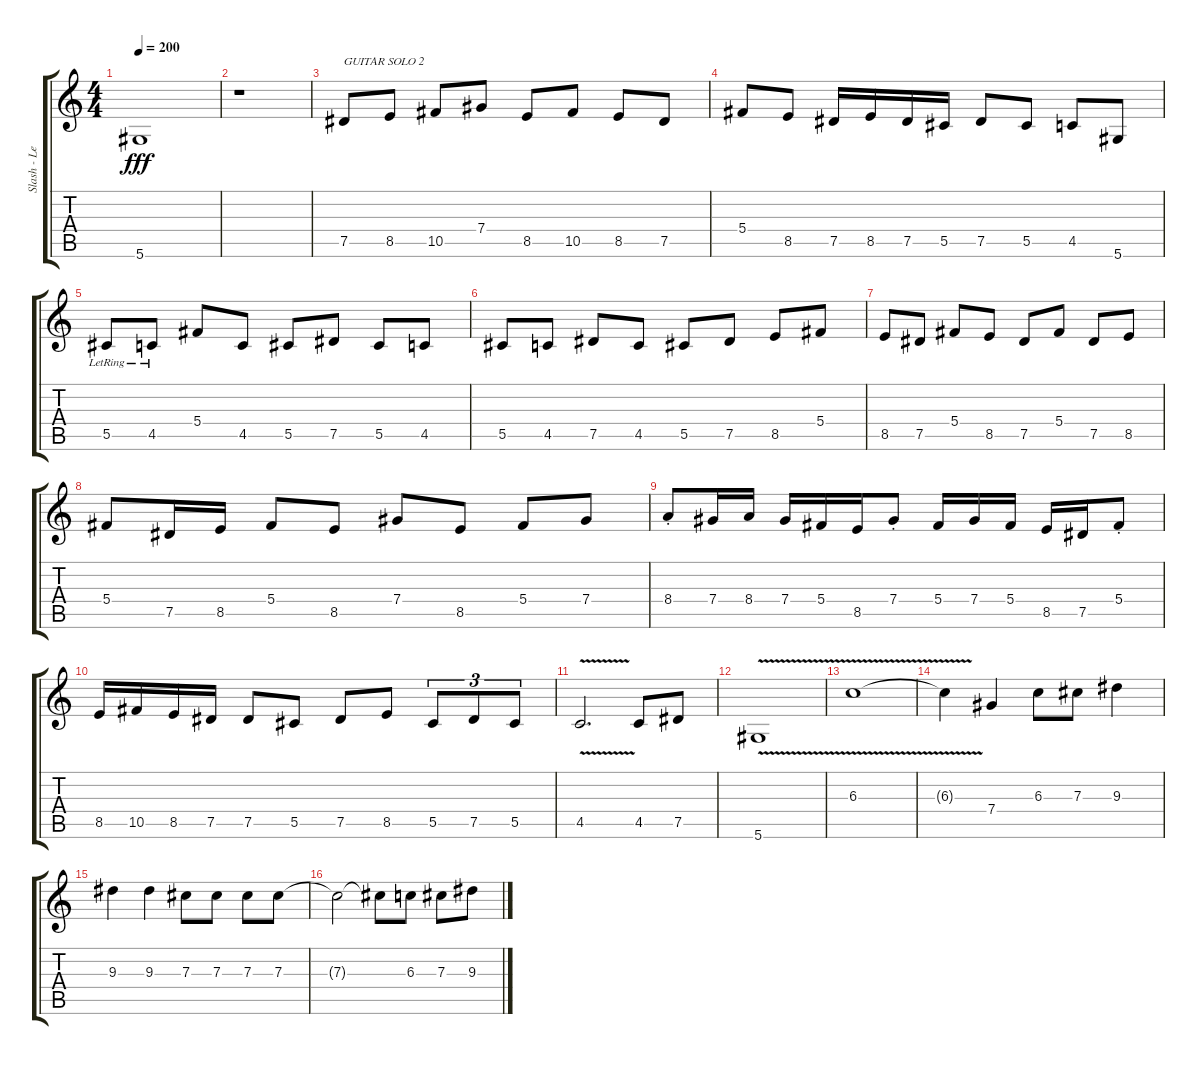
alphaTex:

\track ("Slash - Lead Guitar" "Slash - Le") {instrument acousticguitarsteel}
\staff {score tabs}
\tuning (Eb4 Bb3 Gb3 Db3 Ab2 Eb2) {hide}
\ts (4 4)
\tempo 200
\clef g2
\ks c
5.6{t}.1{dy fff} |
r.1 |
7.5.8{txt "GUITAR SOLO 2"} 8.5.8 10.5.8 7.4.8 8.5.8 10.5.8 8.5.8 7.5.8 |
5.4.8 8.5.8 7.5.16 8.5.16 7.5.16 5.5.16 7.5.8 5.5.8 4.5.8 5.6.8 |
5.5{lr}.8 4.5{lr}.8 5.4.8 4.5.8 5.5.8 7.5.8 5.5.8 4.5.8 |
5.5.8 4.5.8 7.5.8 4.5.8 5.5.8 7.5.8 8.5.8 5.4.8 |
8.5.8 7.5.8 5.4.8 8.5.8 7.5.8 5.4.8 7.5.8 8.5.8 |
5.4.8 7.5.16 8.5.16 5.4.8 8.5.8 7.4.8 8.5.8 5.4.8 7.4.8 |
8.4{st}.8 7.4.16 8.4.16 7.4.16 5.4.16 8.5.16 7.4{st}.8 5.4.16 7.4.16 5.4.16 8.5.16 7.5.16 5.4{st}.8 |
8.5.16 10.5.16 8.5.16 7.5.16 7.5.8 5.5.8 7.5.8 8.5.8 5.5.8{tu (3 2)} 7.5.8{tu (3 2)} 5.5.8{tu (3 2)} |
4.5{v}.2{d} 4.5.8 7.5.8 |
5.6{v}.1 |
6.3{v}.1 |
6.3{t}.4 7.4.4 6.3.8 7.3.8 9.3.4 |
9.3.4 9.3.4 7.3.8 7.3.8 7.3.8 7.3.8 |
7.3{t}.2 7.3{t}.8 6.3.8 7.3.8 9.3.8
